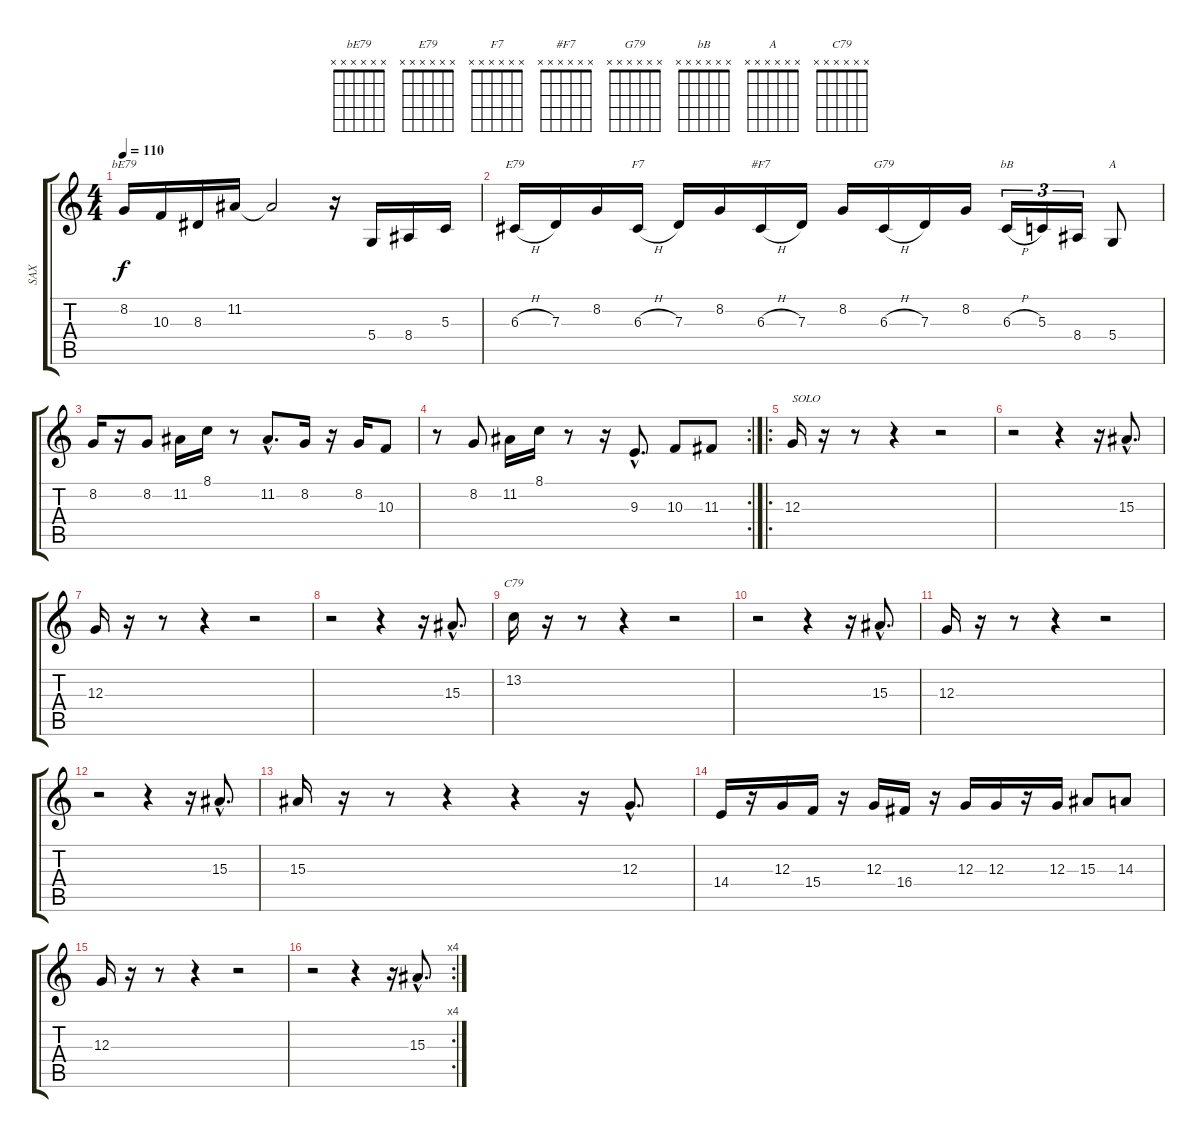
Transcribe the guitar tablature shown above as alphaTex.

\track ("SAX" "SAX") {instrument altosax}
\staff {score tabs}
\tuning (E4 B3 G3 D3 A2 E2) {hide}
\chord ("bE79" x x x x x x) {firstfret 0}
\chord ("E79" x x x x x x) {firstfret 0}
\chord ("F7" x x x x x x) {firstfret 0}
\chord ("#F7" x x x x x x) {firstfret 0}
\chord ("G79" x x x x x x) {firstfret 0}
\chord ("bB" x x x x x x) {firstfret 0}
\chord ("A" x x x x x x) {firstfret 0}
\chord ("C79" x x x x x x) {firstfret 0}
\ts (4 4)
\tempo 110
\clef g2
\ks c
8.2.16{ch "bE79" dy f} 10.3.16 8.3.16 11.2.16 11.2{t}.2 r.16 5.4.16 8.4.16 5.3.16 |
6.3{h}.16{ch "E79"} 7.3.16 8.2.16 6.3{h}.16{ch "F7"} 7.3.16 8.2.16 6.3{h}.16{ch "#F7"} 7.3.16 8.2.16 6.3{h}.16{ch "G79"} 7.3.16 8.2.16 6.3{h}.16{tu (3 2) ch "bB"} 5.3.16{tu (3 2)} 8.4.16{tu (3 2)} 5.4.8{ch "A"} |
8.2.16 r.16 8.2.8 11.2.16 8.1.16 r.8 11.2{hac}.8{d} 8.2.16 r.16 8.2.16 10.3.8 |
\rc 2
r.8 8.2.8 11.2.16 8.1.16 r.8 r.16 9.3{hac}.8{d} 10.3.8 11.3.8 |
\ro
12.3.16{txt "SOLO"} r.16 r.8 r.4 r.2 |
r.2 r.4 r.16 15.3{hac}.8{d} |
12.3.16 r.16 r.8 r.4 r.2 |
r.2 r.4 r.16 15.3{hac}.8{d} |
13.2.16{ch "C79"} r.16 r.8 r.4 r.2 |
r.2 r.4 r.16 15.3{hac}.8{d} |
12.3.16 r.16 r.8 r.4 r.2 |
r.2 r.4 r.16 15.3{hac}.8{d} |
15.3.16 r.16 r.8 r.4 r.4 r.16 12.3{hac}.8{d} |
14.4.16 r.16 12.3.16 15.4.16 r.16 12.3.16 16.4.16 r.16 12.3.16 12.3.16 r.16 12.3.16 15.3.8 14.3.8 |
12.3.16 r.16 r.8 r.4 r.2 |
\rc 4
r.2 r.4 r.16 15.3{hac}.8{d}
